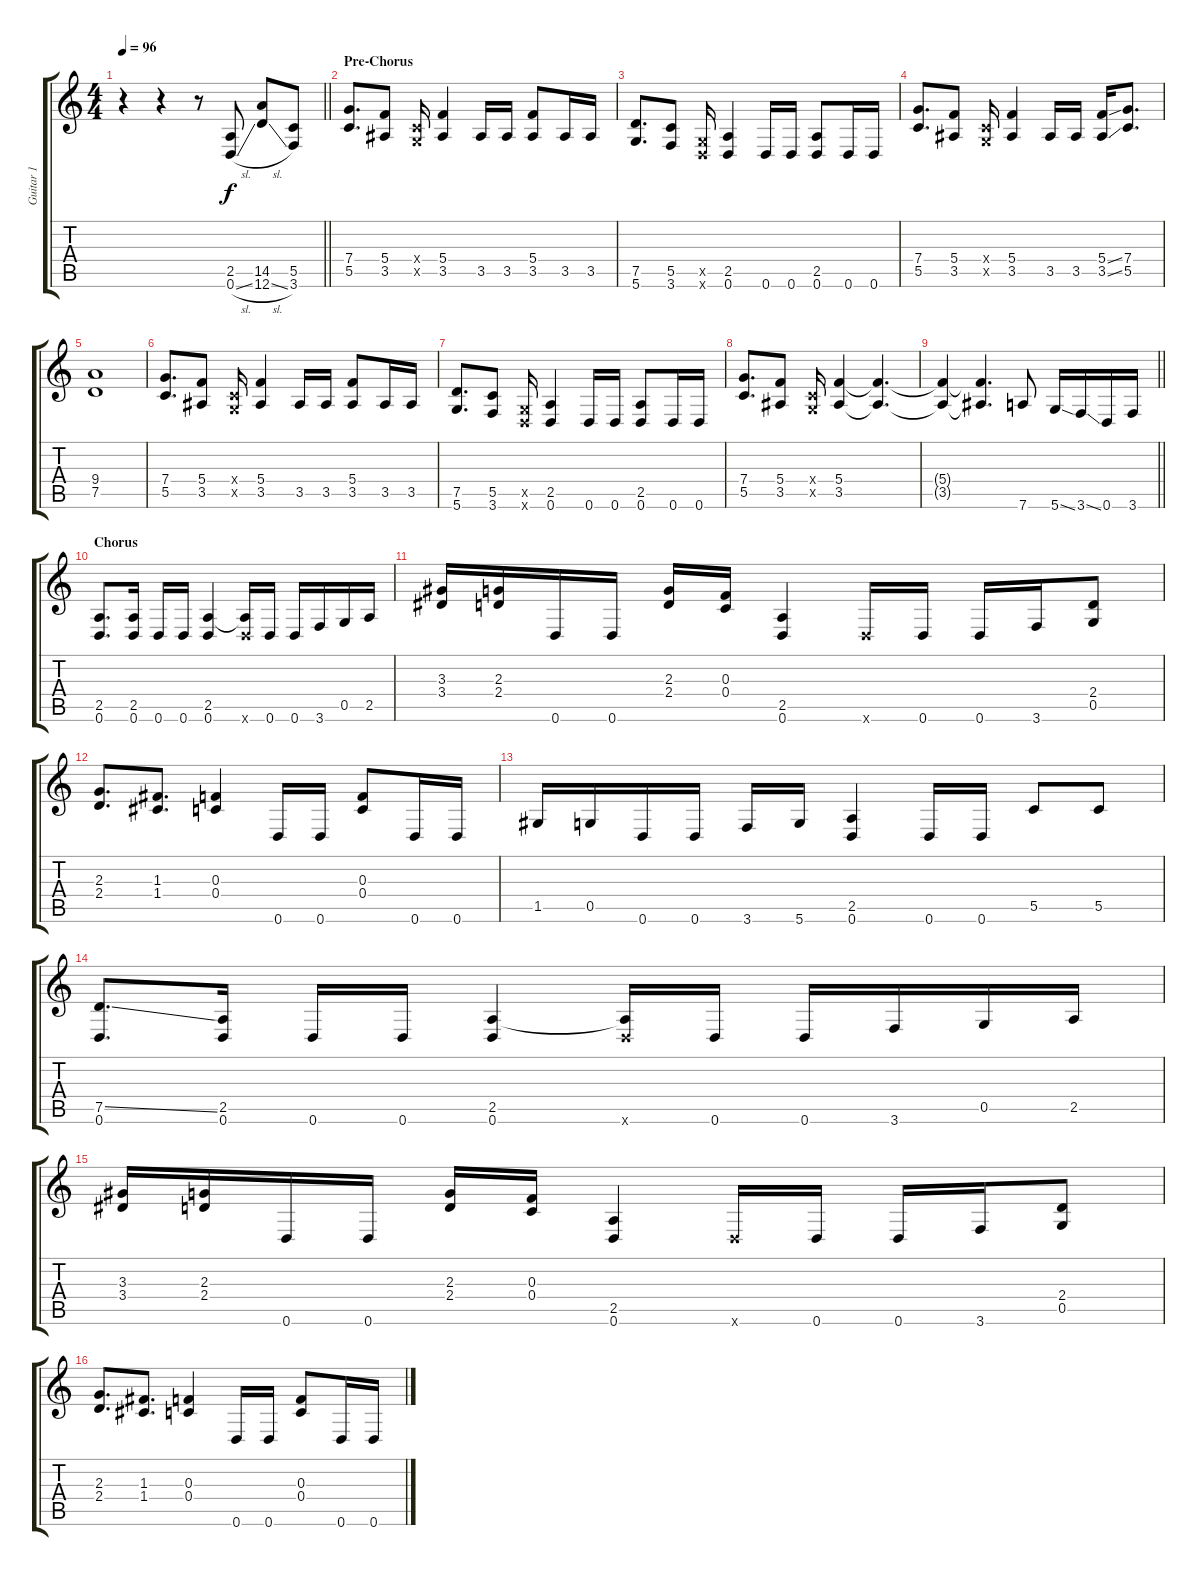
\track ("Guitar 1" "Guitar 1") {instrument acousticguitarsteel}
\staff {score tabs}
\tuning (D4 A3 F3 C3 G2 D2) {hide}
\ts (4 4)
\tempo 96
\clef g2
\barLineRight lightlight
\ks c
r.4{dy f} r.4 r.8 (2.5 0.6{sl}).8 (14.5 12.6{sl}).8 (5.5 3.6).8 |
\section ("" "Pre-Chorus")
(7.4 5.5).8{d} (5.4 3.5).8 (0.4{x} 0.5{x}).16 (5.4 3.5).4 3.5.16 3.5.16 (5.4 3.5).8 3.5.16 3.5.16 |
(7.5 5.6).8{d} (5.5 3.6).8 (0.5{x} 0.6{x}).16 (2.5 0.6).4 0.6.16 0.6.16 (2.5 0.6).8 0.6.16 0.6.16 |
(7.4 5.5).8{d} (5.4 3.5).8 (0.4{x} 0.5{x}).16 (5.4 3.5).4 3.5.16 3.5.16 (5.4{ss} 3.5{ss}).16 (7.4 5.5).8{d} |
(9.4 7.5).1 |
(7.4 5.5).8{d} (5.4 3.5).8 (0.4{x} 0.5{x}).16 (5.4 3.5).4 3.5.16 3.5.16 (5.4 3.5).8 3.5.16 3.5.16 |
(7.5 5.6).8{d} (5.5 3.6).8 (0.5{x} 0.6{x}).16 (2.5 0.6).4 0.6.16 0.6.16 (2.5 0.6).8 0.6.16 0.6.16 |
(7.4 5.5).8{d} (5.4 3.5).8 (0.4{x} 0.5{x}).16 (5.4 3.5).4 (5.4{t} 3.5{t}).4{d} |
\barLineRight lightlight
(5.4{t} 3.5{t}).4 (5.4{t} 3.5{t}).4{d} 7.6.8 5.6{ss}.16 3.6{ss}.16 0.6.16 3.6.16 |
\section ("" "Chorus")
(2.5 0.6).8{d instrument distortionguitar} (2.5 0.6).16 0.6.16 0.6.16 (2.5 0.6).4 (2.5{t} 0.6{x}).16 0.6.16 0.6.16 3.6.16 0.5.16 2.5.16 |
(3.3 3.4).16 (2.3 2.4).16 0.6.16 0.6.16 (2.3 2.4).16 (0.3 0.4).16 (2.5 0.6).4 0.6{x}.16 0.6.16 0.6.16 3.6.16 (2.4 0.5).8 |
(2.3 2.4).8{d} (1.3 1.4).8{d} (0.3 0.4).4 0.6.16 0.6.16 (0.3 0.4).8 0.6.16 0.6.16 |
1.5.16 0.5.16 0.6.16 0.6.16 3.6.16 5.6.16 (2.5 0.6).4 0.6.16 0.6.16 5.5.8 5.5.8 |
(7.5{ss} 0.6).8{d} (2.5 0.6).16 0.6.16 0.6.16 (2.5 0.6).4 (2.5{t} 0.6{x}).16 0.6.16 0.6.16 3.6.16 0.5.16 2.5.16 |
(3.3 3.4).16 (2.3 2.4).16 0.6.16 0.6.16 (2.3 2.4).16 (0.3 0.4).16 (2.5 0.6).4 0.6{x}.16 0.6.16 0.6.16 3.6.16 (2.4 0.5).8 |
(2.3 2.4).8{d} (1.3 1.4).8{d} (0.3 0.4).4 0.6.16 0.6.16 (0.3 0.4).8 0.6.16 0.6.16
